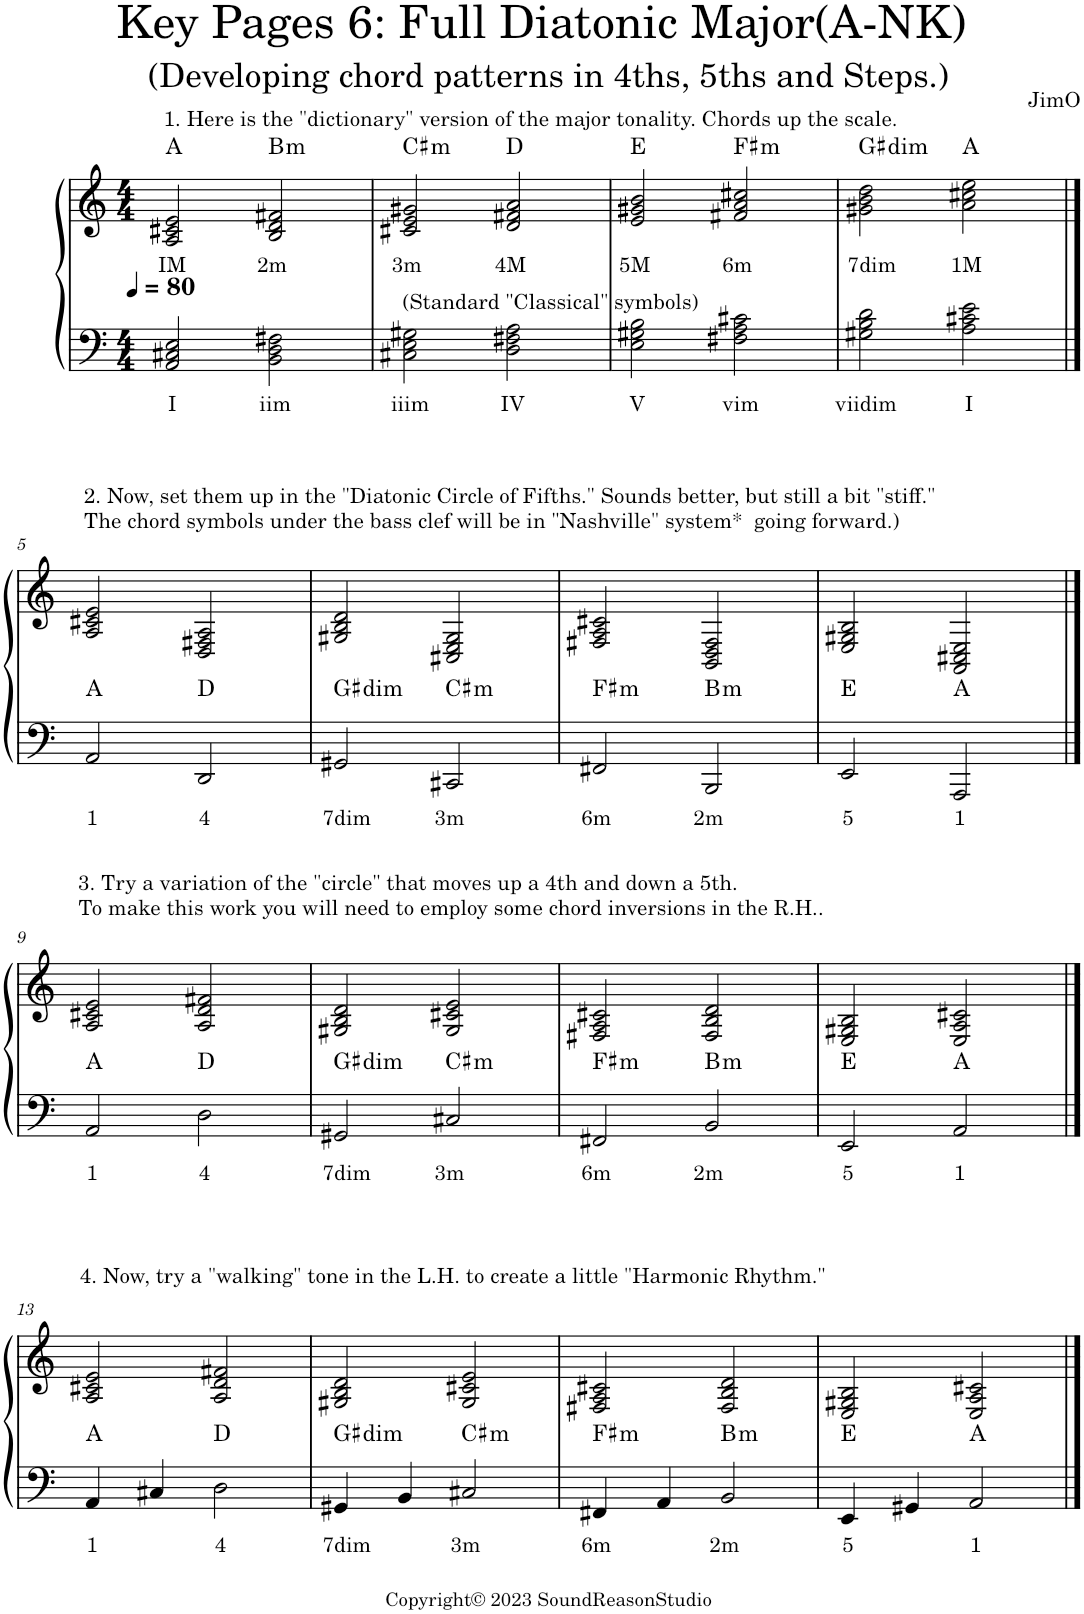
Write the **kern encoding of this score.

**kern	**text	**kern	**text	**harte
*part1	*part1	*part1	*part1	*part1
*staff2	*staff2	*staff1	*staff1	*
*I"Piano	*	*	*	*
*I'Pno.	*	*	*	*
*clefF4	*	*clefG2	*	*
*k[]	*	*k[]	*	*
*M4/4	*	*M4/4	*	*
*MM80	*	*MM80	*	*
=1	=1	=1	=1	=1
!	!	!LO:TX:a:t=1. Here is the "dictionary" version of the major tonality. Chords up the scale.	!	!
!	!LO:LY:b	!	!LO:LY:b	!
2AA/ 2C#X/ 2E/	I	2A/ 2c#X/ 2e/	IM	A:maj
!	!LO:LY:b	!	!LO:LY:b	!LO:H:kt=m
2BB\ 2D\ 2F#X\	iim	2B/ 2d/ 2f#X/	2m	B:min
=2	=2	=2	=2	=2
!LO:TX:a:t=(Standard "Classical" symbols)	!	!	!	!
!	!LO:LY:b	!	!LO:LY:b	!LO:H:kt=m
2C#X\ 2E\ 2G#X\	iiim	2c#X/ 2e/ 2g#X/	3m	C#:min
!	!LO:LY:b	!	!LO:LY:b	!
2D\ 2F#X\ 2A\	IV	2d/ 2f#X/ 2a/	4M	D:maj
=3	=3	=3	=3	=3
!	!LO:LY:b	!	!LO:LY:b	!
2E\ 2G#X\ 2B\	V	2e/ 2g#X/ 2b/	5M	E:maj
!	!LO:LY:b	!	!LO:LY:b	!LO:H:kt=m
2F#X\ 2A\ 2c#X\	vim	2f#X/ 2a/ 2cc#X/	6m	F#:min
=4	=4	=4	=4	=4
!	!LO:LY:b	!	!LO:LY:b	!LO:H:kt=dim
2G#X\ 2B\ 2d\	viidim	2g#X\ 2b\ 2dd\	7dim	G#:dim
!	!LO:LY:b	!	!LO:LY:b	!
2A\ 2c#X\ 2e\	I	2a\ 2cc#X\ 2ee\	1M	A:maj
!!LO:LB:g=z
==5	==5	==5	==5	==5
!	!	!LO:TX:a:t=2. Now, set them up in the "Diatonic Circle of Fifths." Sounds better, but still a bit "stiff."	!	!
!	!	!LO:TX:a:t=The chord symbols under the bass clef will be in "Nashville" system*  going forward.)	!	!
!	!LO:LY:b	!	!	!
2AA/	1	2A/ 2c#X/ 2e/	.	A:maj
!	!LO:LY:b	!	!	!
2DD/	4	2D/ 2F#X/ 2A/	.	D:maj
=6	=6	=6	=6	=6
!	!LO:LY:b	!	!	!LO:H:kt=dim
2GG#X/	7dim	2G#X/ 2B/ 2d/	.	G#:dim
!	!LO:LY:b	!	!	!LO:H:kt=m
2CC#X/	3m	2C#X/ 2E/ 2G#/	.	C#:min
=7	=7	=7	=7	=7
!	!LO:LY:b	!	!	!LO:H:kt=m
2FF#X/	6m	2F#X/ 2A/ 2c#X/	.	F#:min
!	!LO:LY:b	!	!	!LO:H:kt=m
2BBB/	2m	2BB/ 2D/ 2F#/	.	B:min
=8	=8	=8	=8	=8
!	!LO:LY:b	!	!	!
2EE/	5	2E/ 2G#X/ 2B/	.	E:maj
!	!LO:LY:b	!	!	!
2AAA/	1	2AA/ 2C#X/ 2E/	.	A:maj
!!LO:LB:g=z
==9	==9	==9	==9	==9
!	!	!LO:TX:a:t=3. Try a variation of the "circle" that moves up a 4th and down a 5th.	!	!
!	!	!LO:TX:a:t=To make this work you will need to employ some chord inversions in the R.H..	!	!
!	!LO:LY:b	!	!	!
2AA/	1	2A/ 2c#X/ 2e/	.	A:maj
!	!LO:LY:b	!	!	!
2D\	4	2A/ 2d/ 2f#X/	.	D:maj
=10	=10	=10	=10	=10
!	!LO:LY:b	!	!	!LO:H:kt=dim
2GG#X/	7dim	2G#X/ 2B/ 2d/	.	G#:dim
!	!LO:LY:b	!	!	!LO:H:kt=m
2C#X/	3m	2G#/ 2c#X/ 2e/	.	C#:min
=11	=11	=11	=11	=11
!	!LO:LY:b	!	!	!LO:H:kt=m
2FF#X/	6m	2F#X/ 2A/ 2c#X/	.	F#:min
!	!LO:LY:b	!	!	!LO:H:kt=m
2BB/	2m	2F#/ 2B/ 2d/	.	B:min
=12	=12	=12	=12	=12
!	!LO:LY:b	!	!	!
2EE/	5	2E/ 2G#X/ 2B/	.	E:maj
!	!LO:LY:b	!	!	!
2AA/	1	2E/ 2A/ 2c#X/	.	A:maj
!!LO:LB:g=z
==13	==13	==13	==13	==13
!	!	!LO:TX:a:t=4. Now, try a "walking" tone in the L.H. to create a little "Harmonic Rhythm."	!	!
!	!LO:LY:b	!	!	!
4AA/	1	2A/ 2c#X/ 2e/	.	A:maj
4C#X/	.	.	.	.
!	!LO:LY:b	!	!	!
2D\	4	2A/ 2d/ 2f#X/	.	D:maj
=14	=14	=14	=14	=14
!	!LO:LY:b	!	!	!LO:H:kt=dim
4GG#X/	7dim	2G#X/ 2B/ 2d/	.	G#:dim
4BB/	.	.	.	.
!	!LO:LY:b	!	!	!LO:H:kt=m
2C#X/	3m	2G#/ 2c#X/ 2e/	.	C#:min
=15	=15	=15	=15	=15
!	!LO:LY:b	!	!	!LO:H:kt=m
4FF#X/	6m	2F#X/ 2A/ 2c#X/	.	F#:min
4AA/	.	.	.	.
!	!LO:LY:b	!	!	!LO:H:kt=m
2BB/	2m	2F#/ 2B/ 2d/	.	B:min
=16	=16	=16	=16	=16
!	!LO:LY:b	!	!	!
4EE/	5	2E/ 2G#X/ 2B/	.	E:maj
4GG#X/	.	.	.	.
!	!LO:LY:b	!	!	!
2AA/	1	2E/ 2A/ 2c#X/	.	A:maj
==	==	==	==	==
*-	*-	*-	*-	*-
